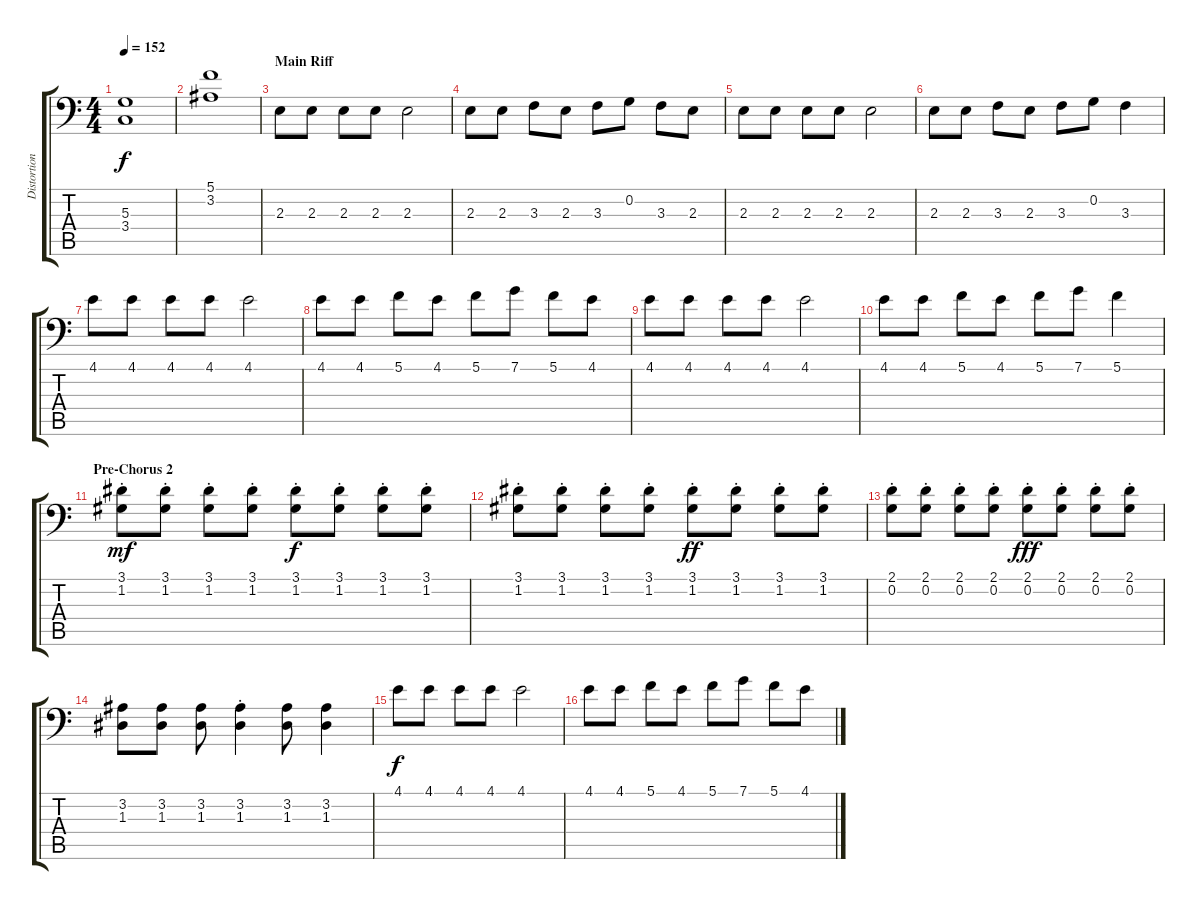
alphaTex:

\track ("Distortion Effect 2" "Distortion") {instrument distortionguitar}
\staff {score tabs}
\tuning (C3 G2 D2 A1 E1 B0) {hide}
\ts (4 4)
\tempo 152
\clef f4
\ks c
(5.3 3.4).1{dy f} |
(5.1 3.2).1 |
\section ("" "Main Riff")
2.3.8 2.3.8 2.3.8 2.3.8 2.3.2 |
2.3.8 2.3.8 3.3.8 2.3.8 3.3.8 0.2.8 3.3.8 2.3.8 |
2.3.8 2.3.8 2.3.8 2.3.8 2.3.2 |
2.3.8 2.3.8 3.3.8 2.3.8 3.3.8 0.2.8 3.3.4 |
4.1.8 4.1.8 4.1.8 4.1.8 4.1.2 |
4.1.8 4.1.8 5.1.8 4.1.8 5.1.8 7.1.8 5.1.8 4.1.8 |
4.1.8 4.1.8 4.1.8 4.1.8 4.1.2 |
4.1.8 4.1.8 5.1.8 4.1.8 5.1.8 7.1.8 5.1.4 |
\section ("" "Pre-Chorus 2")
(3.1{st} 1.2{st}).8{dy mf} (3.1{st} 1.2{st}).8 (3.1{st} 1.2{st}).8 (3.1{st} 1.2{st}).8 (3.1{st} 1.2{st}).8{dy f} (3.1{st} 1.2{st}).8 (3.1{st} 1.2{st}).8 (3.1{st} 1.2{st}).8 |
(3.1{st} 1.2{st}).8 (3.1{st} 1.2{st}).8 (3.1{st} 1.2{st}).8 (3.1{st} 1.2{st}).8 (3.1{st} 1.2{st}).8{dy ff} (3.1{st} 1.2{st}).8 (3.1{st} 1.2{st}).8 (3.1{st} 1.2{st}).8 |
(2.1{st} 0.2{st}).8 (2.1{st} 0.2{st}).8 (2.1{st} 0.2{st}).8 (2.1{st} 0.2{st}).8 (2.1{st} 0.2{st}).8{dy fff} (2.1{st} 0.2{st}).8 (2.1{st} 0.2{st}).8 (2.1{st} 0.2{st}).8 |
(3.2 1.3).8 (3.2 1.3).8 (3.2 1.3).8 (3.2{st} 1.3{st}).4 (3.2 1.3).8 (3.2 1.3).4 |
4.1.8{dy f} 4.1.8 4.1.8 4.1.8 4.1.2 |
4.1.8 4.1.8 5.1.8 4.1.8 5.1.8 7.1.8 5.1.8 4.1.8
